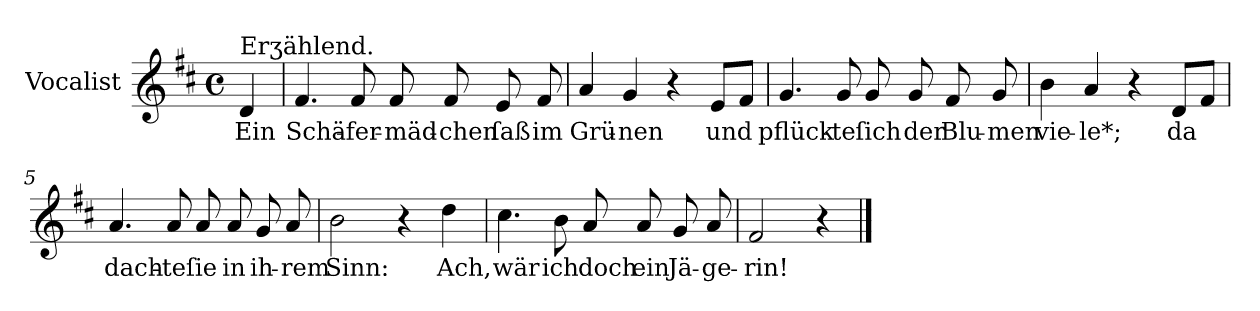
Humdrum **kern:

**kern	**text
*part1	*part1
*staff1	*staff1
*I"Vocalist	*
*clefG2	*
*k[f#c#]	*
*D:	*
*M4/4	*
*met(c)	*
=	=
!LO:TX:a:t=Erʒählend.	!
4d	Ein
=1	=1
4.f#	Schä-
8f#	-fer-
8f#	-mäd-
8f#	-chen
8e	ſaß
8f#	im
=2	=2
4a	Grü-
4g	-nen
4r	.
8eL	und
8f#J	.
=3	=3
4.g	pflück-
8g	-te
8g	ſich
8g	der
8f#	Blu-
8g	-men
=4	=4
4b	vie-
4a	-le*;
4r	.
8dL	da
8f#J	.
=5	=5
4.a	dach-
8a	-te
8a	ſie
8a	in
8g	ih-
8a	-rem
=6	=6
2b	Sinn:
4r	.
4dd	Ach,
=7	=7
4.cc#	wär
8b	ich
8a	doch
8a	ein
8g	Jä-
8a	-ge-
=8	=8
2f#	-rin!
4r	.
==	==
*-	*-
